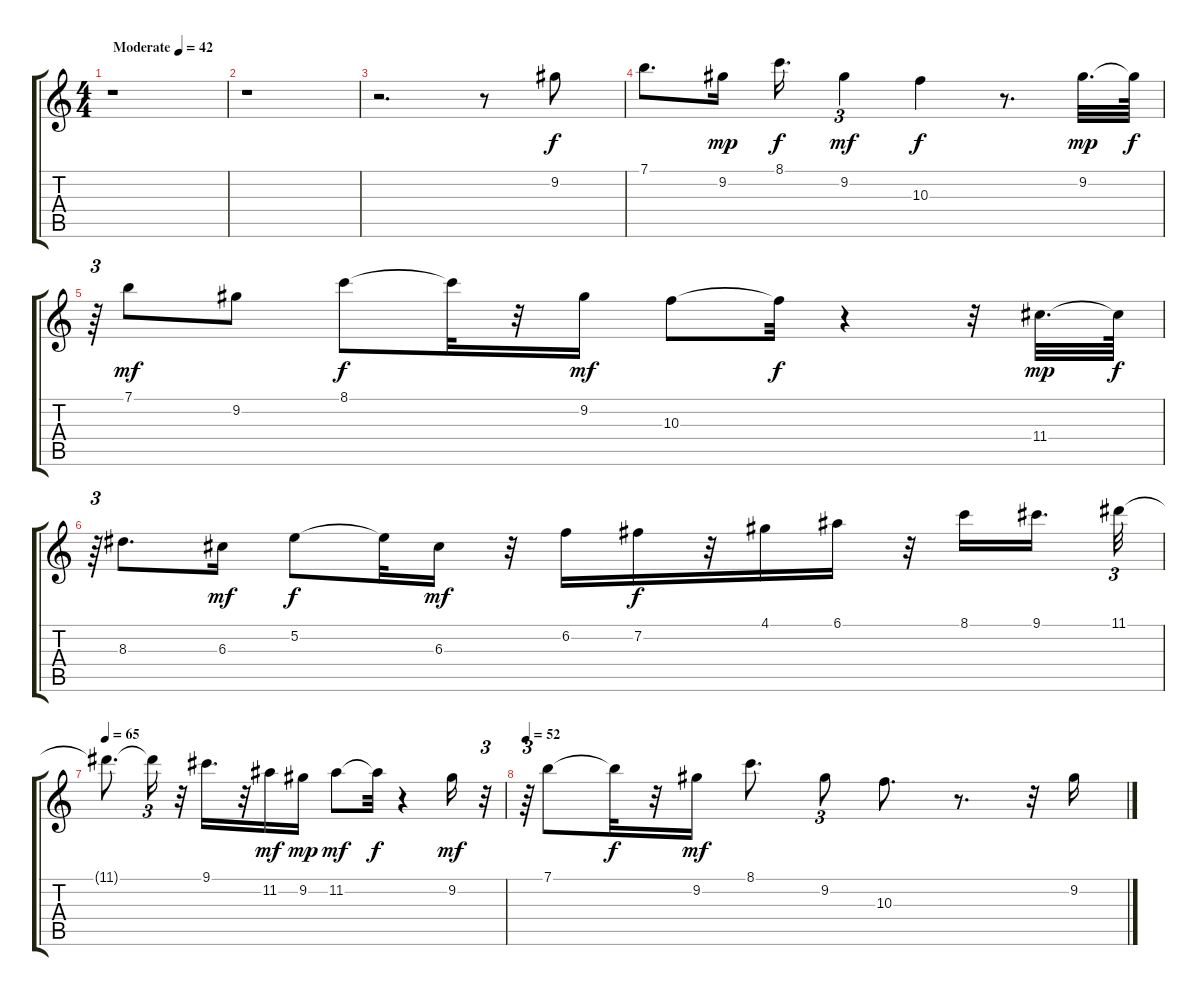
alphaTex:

\track "" {instrument electricguitarjazz}
\staff {score tabs}
\tuning (E4 B3 G3 D3 A2 E2) {hide}
\ts (4 4)
\tempo (42 "Moderate")
\clef g2
\ks c
r.1{dy f instrument electricguitarjazz} |
r.1 |
r.2{d} r.8 9.2.8 |
7.1.8{d} 9.2.16{dy mp} 8.1.16{d dy f} 9.2.4{tu (3 2) dy mf} 10.3.4{dy f} r.8{d} 9.2.32{d dy mp} 9.2{t}.64{dy f} |
r.64{tu (3 2)} 7.1.8{dy mf} 9.2.8 8.1.8{dy f} 8.1{t}.32 r.32 9.2.16{dy mf} 10.3.8 10.3{t}.32{dy f} r.4 r.32 11.4.32{d dy mp} 11.4{t}.64{dy f} |
r.64{tu (3 2)} 8.3.8{d} 6.3.16{dy mf} 5.2.8{dy f} 5.2{t}.32 6.3.16{dy mf} r.32 6.2.16 7.2.16{dy f} r.32 4.1.16 6.1.16 r.32 8.1.16 9.1.16{d beam splitsecondary} 11.1.32{tu (3 2)} |
\tempo 65
11.1{t}.8{d} 11.1{t}.16{tu (3 2)} r.32 9.1.16{d} r.32 11.2.16{dy mf} 9.2.16{dy mp} 11.2.8{dy mf} 11.2{t}.32{dy f} r.4 9.2.16{dy mf} r.32{tu (3 2)} |
\tempo 52
r.64{tu (3 2)} 7.1.8 7.1{t}.32{dy f} r.32 9.2.16{dy mf} 8.1.8{d} 9.2.8{tu (3 2)} 10.3.8{d} r.8{d} r.32 9.2.16
